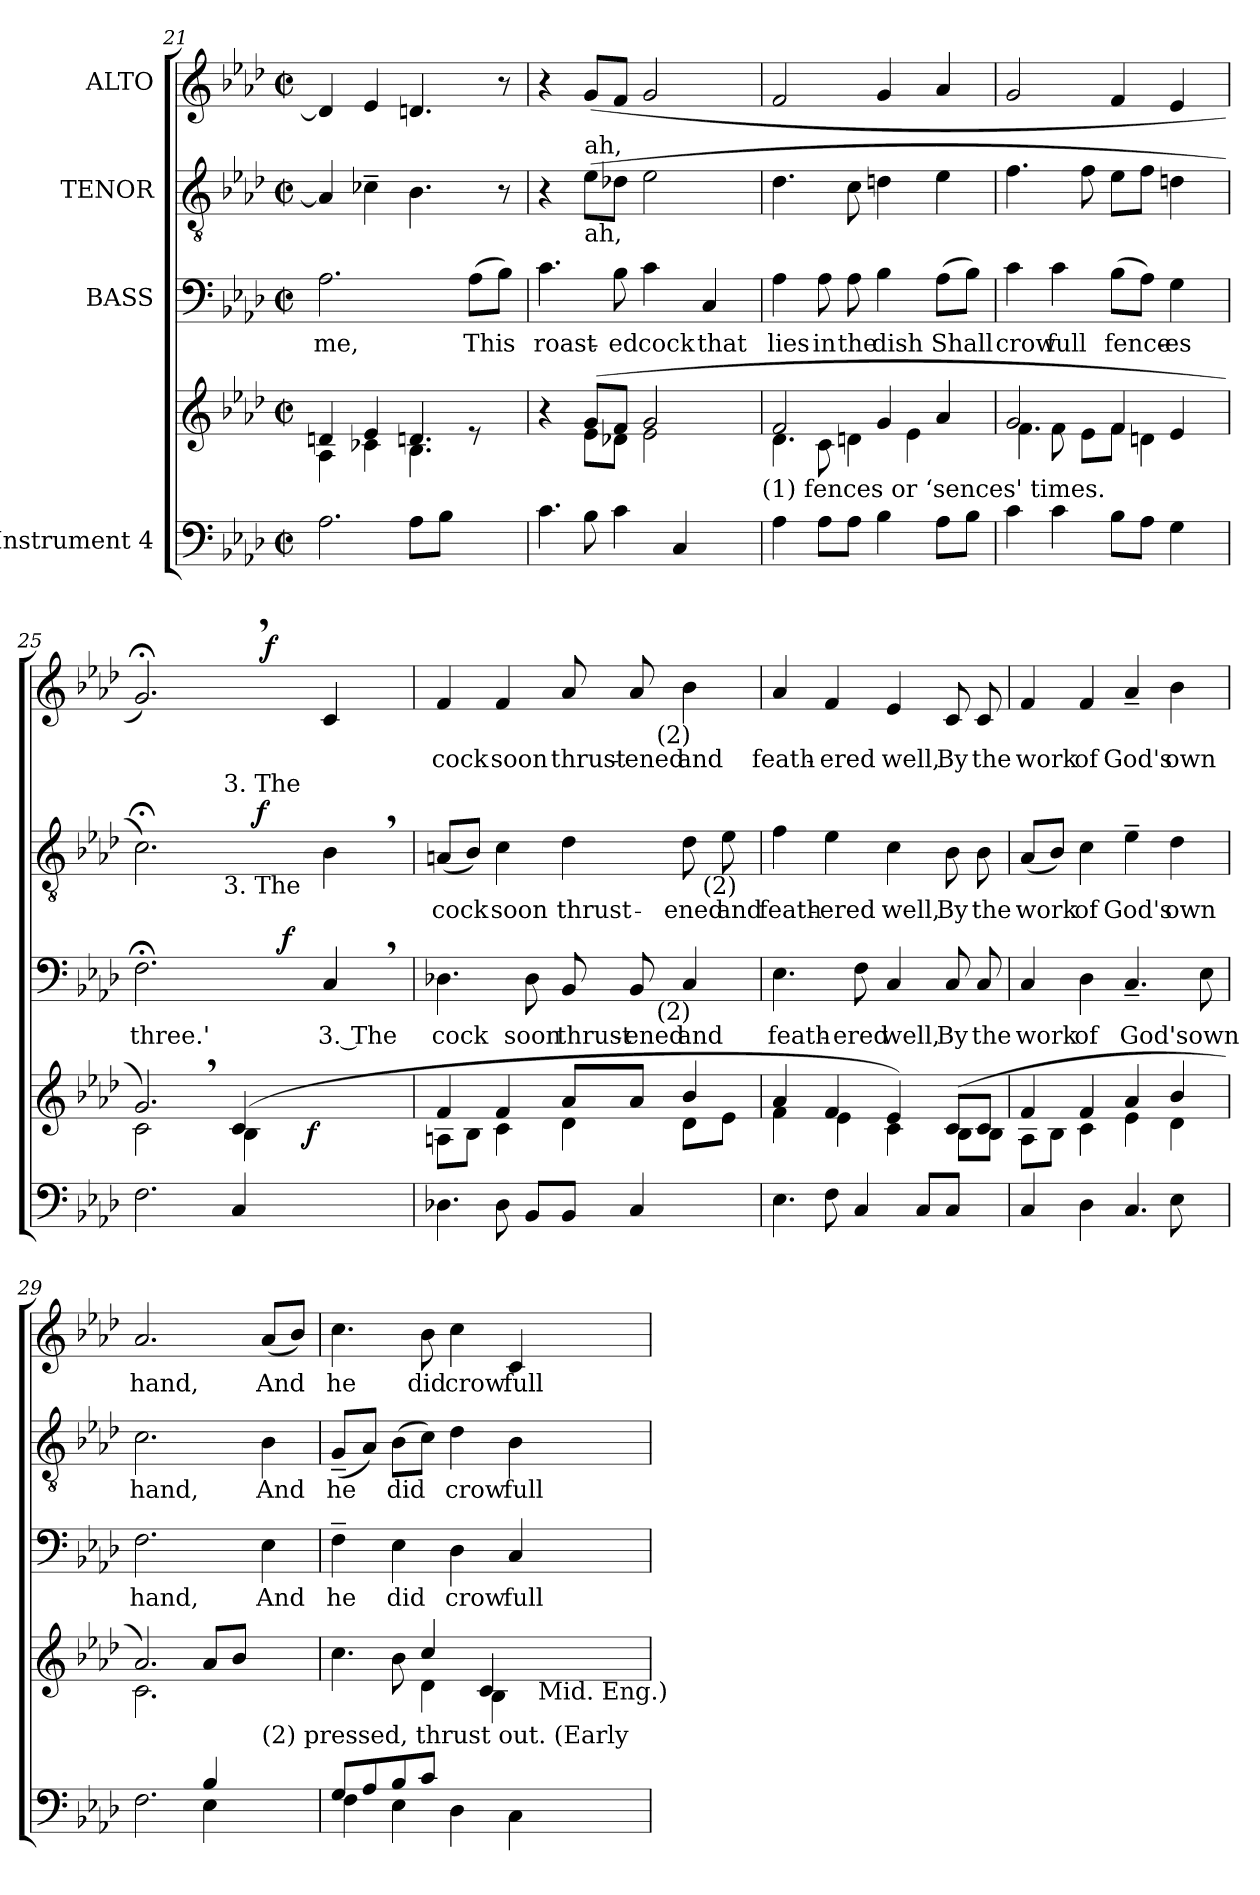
**kern	**kern	**dynam	**kern	**text	**dynam	**kern	**text	**dynam	**kern	**text	**dynam
*part4	*part4	*part4	*part3	*part3	*part3	*part2	*part2	*part2	*part1	*part1	*part1
*staff5	*staff4	*staff4/5	*staff3	*staff3	*staff3	*staff2	*staff2	*staff2	*staff1	*staff1	*staff1
*I"Instrument 4	*	*	*I"BASS	*	*	*I"TENOR	*	*	*I"ALTO	*	*
*clefF4	*clefG2	*	*clefF4	*	*	*clefGv2	*	*	*clefG2	*	*
*k[b-e-a-d-]	*k[b-e-a-d-]	*	*k[b-e-a-d-]	*	*	*k[b-e-a-d-]	*	*	*k[b-e-a-d-]	*	*
*A-:	*A-:	*	*A-:	*	*	*A-:	*	*	*A-:	*	*
*M2/2	*M2/2	*	*M2/2	*	*	*M2/2	*	*	*M2/2	*	*
*met(c|)	*met(c|)	*	*met(c|)	*	*	*met(c|)	*	*	*met(c|)	*	*
=21	=21	=21	=21	=21	=21	=21	=21	=21	=21	=21	=21
!LO:N:vis=2.	!	!	!	!LO:LY:b:cj	!	!	!	!	!	!	!
*	*^	*	*	*	*	*	*	*	*	*	*
2A-\	4d/	4A-\	.	2.A-\	me,	.	4A-/]	.	.	4d/]	.	.
.	4e-/	4c-X\	.	.	.	.	4c-X~>\	.	.	4e-/	.	.
!	!LO:N:vis=4.	!LO:N:vis=4.	!	!	!	!	!	!	!	!	!	!
8A-\L	4dn/	4B-\	.	.	.	.	4.B-\	.	.	4.dn/	.	.
8B-\J	.	.	.	.	.	.	.	.	.	.	.	.
!	!	!	!	!	!LO:LY:b	!	!	!	!	!	!	!
4ryy	8rd	8ryy	.	(>8A-\L	This	.	.	.	.	.	.	.
.	8ryy	8ryy	.	8B-\J)	.	.	8r	.	.	8r	.	.
!!LO:LB:g=z
=22	=22	=22	=22	=22	=22	=22	=22	=22	=22	=22	=22	=22
!LO:N:vis=4.	!	!	!	!	!LO:LY:b:cj	!	!	!	!	!	!	!
4c\	4ra	4ryy	.	4.c\	roast-	.	4r	.	.	4r	.	.
!	!	!	!	!	!	!	!LO:TX:b:t=ah,	!	!	!	!	!
!	!	!	!	!	!	!	!LO:TX:a:t=ah,	!	!	!	!	!
8B-\	(>8g/L	8e-\L	.	.	.	.	(>8e-\L	.	.	(<8g/L	.	.
!	!	!	!	!	!LO:LY:b:cj	!	!	!	!	!	!	!
4c\	8f/J	8d-X\J	.	8B-\	-ed	.	8d-X\J	.	.	8f/J	.	.
!	!	!	!	!	!LO:LY:b:cj	!	!	!	!	!	!	!
.	2g/	2e-\	.	4c\	cock	.	2e-\	.	.	2g/	.	.
4C/	.	.	.	.	.	.	.	.	.	.	.	.
!	!	!	!	!	!LO:LY:b:cj	!	!	!	!	!	!	!
.	.	.	.	4C/	that	.	.	.	.	.	.	.
8ryy	.	.	.	.	.	.	.	.	.	.	.	.
!	!LO:TX:b:t=(1) fences or ‘sences' times.	!	!	!	!	!	!	!	!	!	!	!
=23	=23	=23	=23	=23	=23	=23	=23	=23	=23	=23	=23	=23
!	!	!LO:N:vis=4.	!	!	!LO:LY:b:cj	!	!	!	!	!	!	!
4A-\	2f/	4d-\	.	4A-\	lies	.	4.d-\	.	.	2f/	.	.
!	!	!	!	!	!LO:LY:b:cj	!	!	!	!	!	!	!
8A-\L	.	8c\	.	8A-\	in	.	.	.	.	.	.	.
!	!	!	!	!	!LO:LY:b:cj	!	!	!	!	!	!	!
8A-\J	.	4dn\	.	8A-\	the	.	8c\	.	.	.	.	.
!	!	!	!	!	!LO:LY:b:cj	!	!	!	!	!	!	!
4B-\	4g/	.	.	4B-\	dish	.	4dn\	.	.	4g/	.	.
.	.	4e-\	.	.	.	.	.	.	.	.	.	.
!	!	!	!	!	!LO:LY:b	!	!	!	!	!	!	!
8A-\L	4a-/	.	.	(>8A-\L	Shall	.	4e-\	.	.	4a-/	.	.
8B-\J	.	8ryy	.	8B-\J)	.	.	.	.	.	.	.	.
=24	=24	=24	=24	=24	=24	=24	=24	=24	=24	=24	=24	=24
!	!	!LO:N:vis=4.	!	!	!LO:LY:b:cj	!	!	!	!	!	!	!
4c\	2g/	4f\	.	4c\	crow	.	4.f\	.	.	2g/	.	.
!	!	!	!	!	!LO:LY:b:cj	!	!	!	!	!	!	!
4c\	.	8f\	.	4c\	full	.	.	.	.	.	.	.
.	.	8e-\L	.	.	.	.	8f\	.	.	.	.	.
!	!	!	!	!	!LO:LY:b	!	!	!	!	!	!	!
8B-\L	4f/	8f\J	.	(>8B-\L	fence-	.	8e-\L	.	.	4f/	.	.
8A-\J	.	4dn\	.	8A-\J)	.	.	8f\J	.	.	.	.	.
!	!	!	!	!	!LO:LY:b:cj	!	!	!	!	!	!	!
4G\	4e-/	.	.	4G\	-es	.	4dn\	.	.	4e-/	.	.
.	.	8ryy	.	.	.	.	.	.	.	.	.	.
=25	=25	=25	=25	=25	=25	=25	=25	=25	=25	=25	=25	=25
!LO:N:vis=2.	!LO:N:vis=2.	!LO:N:vis=2.	!	!	!LO:LY:b:cj	!	!	!	!	!	!	!
*	*	*^	*	*^	*	*	*^	*	*	*^	*	*
*	*	*	*	*	*	*	*	*	*	*^	*	*	*	*	*	*
2F\	2g,>/)	2c\	2ryy	.	2.F;<\	2ryy	three.'	.	2.c;<\)	2ryy	4ryy	.	.	2.g;<,>/)	2ryy	.	.
.	.	.	.	.	.	.	.	.	.	.	8...ryy	.	.	.	.	.	.
!	!	!	!	!	!	!	!	!	!	!	!LO:TX:b:t=3. The	!	!	!	!	!	!
!	!	!	!	!	!	!	!	!	!	!	!LO:TX:a:t=3. The	!	!	!	!	!	!
.	.	.	.	.	.	.	.	.	.	.	2ryy	.	.	.	.	.	.
4C/	(<4c/	4B-\	8ryy	.	.	8ryy	.	.	.	16.ryy	.	.	.	.	16..ryy	.	.
!	!	!	!	!	!	!	!	!	!	!	!	!	!LO:DY:a	!	!	!	!
.	.	.	.	.	.	.	.	.	.	4ryy	.	.	f	.	.	.	.
!	!	!	!	!	!	!	!	!	!	!	!	!	!	!	!	!	!LO:DY:a
.	.	.	.	.	.	.	.	.	.	.	.	.	.	.	4ryy	.	f
.	.	.	16ryy	.	.	64ryy	.	.	.	.	.	.	.	.	.	.	.
!	!	!	!	!	!	!	!	!LO:DY:a	!	!	!	!	!	!	!	!	!
.	.	.	.	.	.	4ryy	.	f	.	.	.	.	.	.	.	.	.
.	.	.	64ryy	.	.	.	.	.	.	.	.	.	.	.	.	.	.
!	!	!	!	!LO:DY:b	!	!	!	!	!	!	!	!	!	!	!	!	!
.	.	.	4ryy	f	.	.	.	.	.	.	.	.	.	.	.	.	.
!	!	!	!	!	!	!	!LO:LY:b:rj	!	!	!	!	!	!	!	!	!	!
4ryy	4ryy	4ryy	.	.	4C,>/	.	3. The	.	4B-,>\	.	.	.	.	4c/	.	.	.
.	.	.	.	.	.	.	.	.	.	8ryy	.	.	.	.	.	.	.
.	.	.	.	.	.	.	.	.	.	.	.	.	.	.	8ryy	.	.
.	.	.	.	.	.	16..ryy	.	.	.	.	.	.	.	.	.	.	.
.	.	.	32.ryy	.	.	.	.	.	.	.	.	.	.	.	.	.	.
.	.	.	.	.	.	.	.	.	.	32ryy	.	.	.	.	.	.	.
.	.	.	.	.	.	.	.	.	.	.	64ryy	.	.	.	64ryy	.	.
!!LO:PB:g=z	!!
=26	=26	=26	=26	=26	=26	=26	=26	=26	=26	=26	=26	=26	=26	=26	=26	=26	=26
!LO:N:vis=4.	!	!	!	!	!	!	!LO:LY:b:cj	!	!	!	!	!LO:LY:b	!	!	!	!LO:LY:b:cj	!
*	*	*v	*v	*	*	*	*	*	*	*v	*v	*	*	*	*	*	*
4D-X\	4f/	8An\L	.	4.D-X\	2ryy	cock	.	(<8An/L	2ryy	cock	.	4f/	2ryy	cock	.
.	.	8B-\J	.	.	.	.	.	8B-/J)	.	.	.	.	.	.	.
!	!	!	!	!	!	!	!	!	!	!LO:LY:b:cj	!	!	!	!LO:LY:b:cj	!
8D-\	4f/	4c\	.	.	.	.	.	4c\	.	soon	.	4f/	.	soon	.
!	!	!	!	!	!	!LO:LY:b:cj	!	!	!	!	!	!	!	!	!
8BB-/L	.	.	.	8D-\	.	soon	.	.	.	.	.	.	.	.	.
!	!	!	!	!	!	!LO:LY:b:cj	!	!	!	!LO:LY:b:cj	!	!	!	!LO:LY:b:cj	!
8BB-/J	8a-/L	4d-\	.	8BB-/	8.ryy	thrust-	.	4d-\	4ryy	thrust-	.	8a-/	8.ryy	thrust-	.
!	!	!	!	!	!	!LO:LY:b:rj	!	!	!	!	!	!	!	!LO:LY:b:rj	!
4C/	8a-/J	.	.	8BB-/	.	-ened	.	.	.	.	.	8a-/	.	-ened	.
!	!	!	!	!	!	!	!	!	!	!	!	!	!LO:TX:b:t=(2)	!	!
!	!	!	!	!	!LO:TX:b:t=(2)	!	!	!	!	!	!	!	!	!	!
.	.	.	.	.	4ryy	.	.	.	.	.	.	.	4ryy	.	.
!	!	!	!	!	!	!LO:LY:b:cj	!	!	!	!LO:LY:b:cj	!	!	!	!LO:LY:b:cj	!
.	4b-/	8d-\L	.	4C/	.	and	.	8d-\	16ryy	-ened	.	4b-\	.	and	.
!	!	!	!	!	!	!	!	!	!LO:TX:b:t=(2)	!	!	!	!	!	!
.	.	.	.	.	.	.	.	.	8.ryy	.	.	.	.	.	.
!	!	!	!	!	!	!	!	!	!	!LO:LY:b:cj	!	!	!	!	!
8ryy	.	8e-\J	.	.	.	.	.	8e-\	.	and	.	.	.	.	.
.	.	.	.	.	16ryy	.	.	.	.	.	.	.	16ryy	.	.
=27	=27	=27	=27	=27	=27	=27	=27	=27	=27	=27	=27	=27	=27	=27	=27
!LO:N:vis=4.	!	!	!	!	!	!LO:LY:b:cj	!	!	!	!LO:LY:b	!	!	!	!LO:LY:b	!
*	*	*	*	*v	*v	*	*	*	*	*	*	*v	*v	*	*
*	*	*	*	*	*	*	*v	*v	*	*	*	*	*
4E-\	4a-/	4f\	.	4.E-\	feath-	.	4f\	feath-	.	4a-/	feath-	.
!	!	!	!	!	!	!	!	!LO:LY:b:rj	!	!	!LO:LY:b:rj	!
8F\	4f/	4e-\	.	.	.	.	4e-\	-ered	.	4f/	-ered	.
!	!	!	!	!	!LO:LY:b:cj	!	!	!	!	!	!	!
4C/	.	.	.	8F\	-ered	.	.	.	.	.	.	.
!	!	!	!	!	!LO:LY:b:cj	!	!	!LO:LY:b:cj	!	!	!LO:LY:b:cj	!
.	4e-/)	4c\	.	4C/	well,	.	4c\	well,	.	4e-/	well,	.
8C/L	.	.	.	.	.	.	.	.	.	.	.	.
!	!	!	!	!	!LO:LY:b:cj	!	!	!LO:LY:b:cj	!	!	!LO:LY:b:cj	!
8C/J	(<8c/L	8B-\L	.	8C/	By	.	8B-\	By	.	8c/	By	.
!	!	!	!	!	!LO:LY:b:cj	!	!	!LO:LY:b:cj	!	!	!LO:LY:b:cj	!
8ryy	8c/J	8B-\J	.	8C/	the	.	8B-\	the	.	8c/	the	.
=28	=28	=28	=28	=28	=28	=28	=28	=28	=28	=28	=28	=28
!	!	!	!	!	!LO:LY:b:cj	!	!	!LO:LY:b	!	!	!LO:LY:b:cj	!
4C/	4f/	8A-\L	.	4C/	work	.	(<8A-/L	work	.	4f/	work	.
.	.	8B-\J	.	.	.	.	8B-/J)	.	.	.	.	.
!	!	!	!	!	!LO:LY:b:cj	!	!	!LO:LY:b:cj	!	!	!LO:LY:b:cj	!
4D-\	4f/	4c\	.	4D-\	of	.	4c\	of	.	4f/	of	.
!LO:N:vis=4.	!	!	!	!	!LO:LY:b:cj	!	!	!LO:LY:b:cj	!	!	!LO:LY:b:cj	!
4C/	4a-/	4e-\	.	4.C~</	God's	.	4e-~>\	God's	.	4a-~</	God's	.
!	!	!	!	!	!	!	!	!LO:LY:b:cj	!	!	!LO:LY:b:cj	!
8E-\	4b-/	4d-\	.	.	.	.	4d-\	own	.	4b-\	own	.
!	!	!	!	!	!LO:LY:b:cj	!	!	!	!	!	!	!
8ryy	.	.	.	8E-\	own	.	.	.	.	.	.	.
!!LO:LB:g=z
=29	=29	=29	=29	=29	=29	=29	=29	=29	=29	=29	=29	=29
*^	*	*	*	*	*	*	*	*	*	*	*	*
!	!LO:N:vis=2.	!LO:N:vis=2.	!LO:N:vis=2.	!	!	!LO:LY:b:cj	!	!	!LO:LY:b:cj	!	!	!LO:LY:b:cj	!
2ryy	2F\	2a-/)	2c\	.	2.F\	hand,	.	2.c\	hand,	.	2.a-/	hand,	.
4B-/	4E-\	8a-/L	4ryy	.	.	.	.	.	.	.	.	.	.
.	.	8b-/J	.	.	.	.	.	.	.	.	.	.	.
!	!	!LO:TX:b:t=(2) pressed, thrust out. (Early	!	!	!	!	!	!	!	!	!	!	!
!	!	!	!	!	!	!LO:LY:b:cj	!	!	!LO:LY:b	!	!	!LO:LY:b	!
4ryy	4ryy	4ryy	4ryy	.	4E-\	And	.	4B-\	And	.	(<8a-/L	And	.
.	.	.	.	.	.	.	.	.	.	.	8b-/J)	.	.
=30	=30	=30	=30	=30	=30	=30	=30	=30	=30	=30	=30	=30	=30
!	!	!	!LO:N:vis=4.	!	!	!LO:LY:b:cj	!	!	!LO:LY:b:cj	!	!	!LO:LY:b:cj	!
8G/L	4F\	4.ryy	4cc\	.	4F~>\	he	.	(<8G~</L	he	.	4.cc\	he	.
8A-/	.	.	.	.	.	.	.	8A-/J)	.	.	.	.	.
!	!	!	!	!	!	!LO:LY:b:cj	!	!	!LO:LY:b	!	!	!	!
8B-/	4E-\	.	8b-\	.	4E-\	did	.	(>8B-\L	did	.	.	.	.
!	!	!	!	!	!	!	!	!	!	!	!	!LO:LY:b:cj	!
8c/J	.	4cc/	4d-\	.	.	.	.	8c\J)	.	.	8b-\	did	.
!	!	!	!	!	!	!LO:LY:b:cj	!	!	!LO:LY:b:cj	!	!	!LO:LY:b:cj	!
2ryy	4D-\	.	.	.	4D-\	crow	.	4d-\	crow	.	4cc\	crow	.
.	.	4c/	4B-\	.	.	.	.	.	.	.	.	.	.
!	!	!	!	!	!	!LO:LY:b:cj	!	!	!LO:LY:b:cj	!	!	!LO:LY:b:cj	!
.	4C\	.	.	.	4C/	full	.	4B-\	full	.	4c/	full	.
!	!	!LO:TX:b:t=Mid. Eng.)	!	!	!	!	!	!	!	!	!	!	!
.	.	8ryy	8ryy	.	.	.	.	.	.	.	.	.	.
*v	*v	*	*	*	*	*	*	*	*	*	*	*	*
*	*v	*v	*	*	*	*	*	*	*	*	*	*
=	=	=	=	=	=	=	=	=	=	=	=
*-	*-	*-	*-	*-	*-	*-	*-	*-	*-	*-	*-
